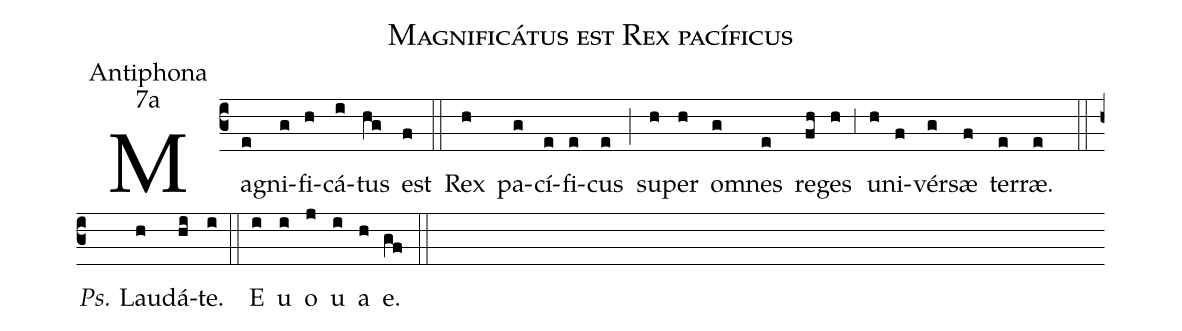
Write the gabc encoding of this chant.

name: Magnificátus est Rex pacíficus;
office-part: Antiphona;
mode: 7a;
%%
(c3) Ma(e)gni(g)fi(h)cá(i)tus(hg) est(f) (::) Rex(h) pa(g)cí(e)fi(e)cus(e) (;) su(h)per(h) o(g)mnes(e) re(fh)ges(h) (;3) u(h)ni(f)vér(g)sæ(f) ter(e)ræ.(e) (::)
<i>Ps.</i> L{a}u(h)dá(hi)te.(i) (::)
<eu> E(i) u(i) o(j) u(i) a(h) e.(gf) </eu>(::)
